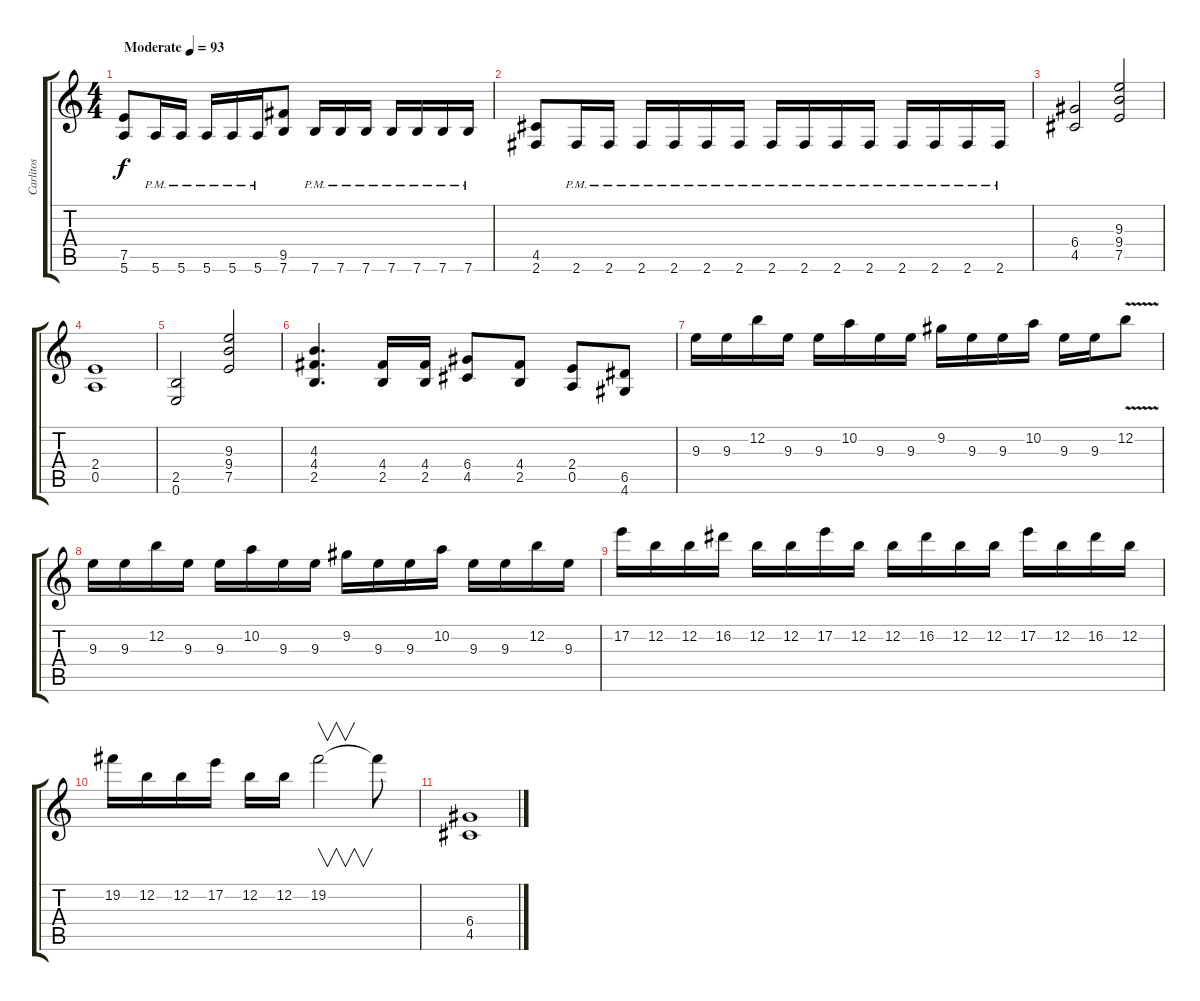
\track ("Carlitos" "Carlitos") {instrument distortionguitar}
\staff {score tabs}
\tuning (E4 B3 G3 D3 A2 E2) {hide}
\ts (4 4)
\tempo (93 "Moderate")
\clef g2
\ks c
(7.5 5.6).8{dy f instrument distortionguitar} 5.6{pm}.16 5.6{pm}.16 5.6{pm}.16 5.6{pm}.16 5.6{pm}.16 (9.5 7.6).8 7.6{pm}.16 7.6{pm}.16 7.6{pm}.16 7.6{pm}.16 7.6{pm}.16 7.6{pm}.16 7.6{pm}.16 |
(4.5 2.6).8 2.6{pm}.16 2.6{pm}.16 2.6{pm}.16 2.6{pm}.16 2.6{pm}.16 2.6{pm}.16 2.6{pm}.16 2.6{pm}.16 2.6{pm}.16 2.6{pm}.16 2.6{pm}.16 2.6{pm}.16 2.6{pm}.16 2.6{pm}.16 |
(6.4 4.5).2 (9.3 9.4 7.5).2 |
(2.4 0.5).1 |
(2.5 0.6).2 (9.3 9.4 7.5).2 |
(4.3 4.4 2.5).4{d} (4.4 2.5).16 (4.4 2.5).16 (6.4 4.5).8 (4.4 2.5).8 (2.4 0.5).8 (6.5 4.6).8 |
9.3.16{volume 16 instrument distortionguitar} 9.3.16 12.2.16 9.3.16 9.3.16 10.2.16 9.3.16 9.3.16 9.2.16 9.3.16 9.3.16 10.2.16 9.3.16 9.3.16 12.2{v}.8 |
9.3.16 9.3.16 12.2.16 9.3.16 9.3.16 10.2.16 9.3.16 9.3.16 9.2.16 9.3.16 9.3.16 10.2.16 9.3.16 9.3.16 12.2.16 9.3.16 |
17.2.16 12.2.16 12.2.16 16.2.16 12.2.16 12.2.16 17.2.16 12.2.16 12.2.16 16.2.16 12.2.16 12.2.16 17.2.16 12.2.16 16.2.16 12.2.16 |
19.2.16 12.2.16 12.2.16 17.2.16 12.2.16 12.2.16 19.2.2{v} 19.2{t}.8 |
(6.4 4.5).1
